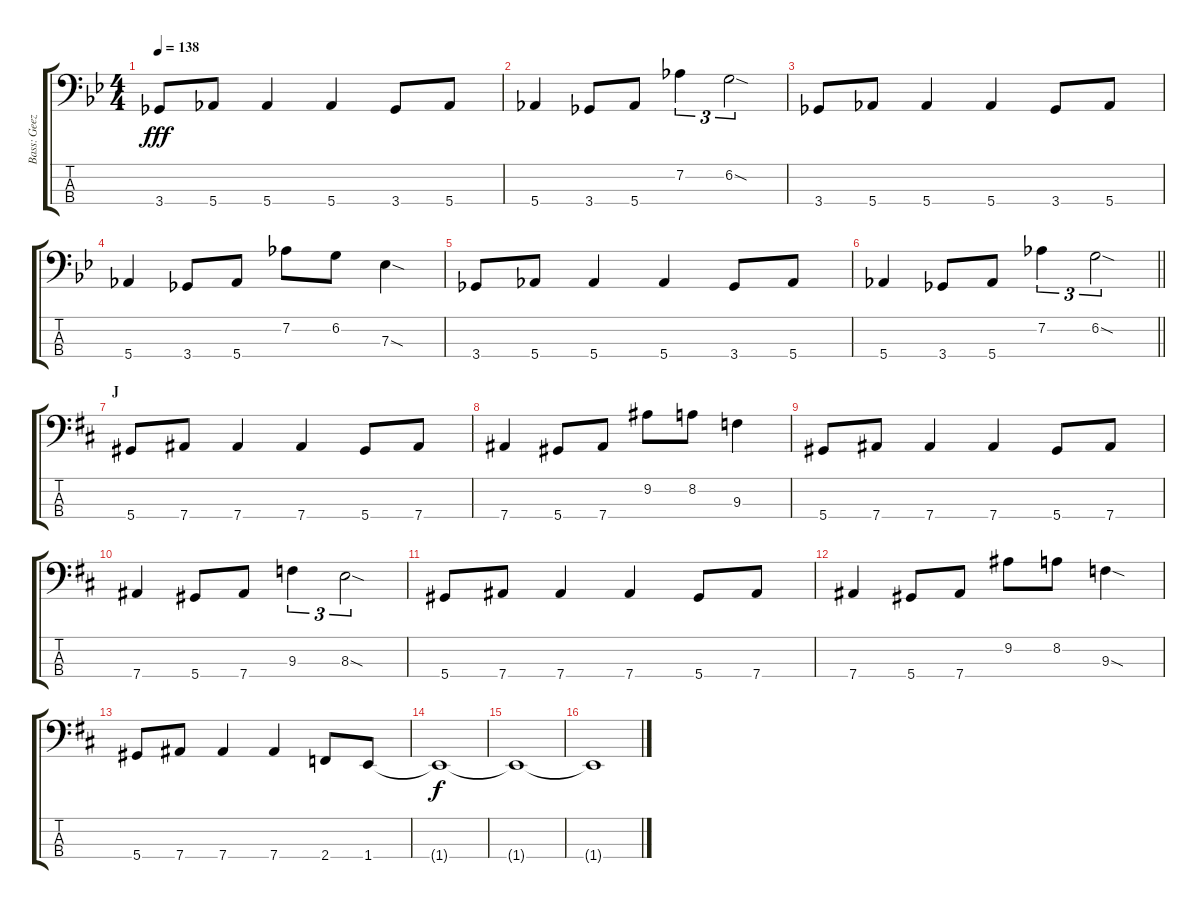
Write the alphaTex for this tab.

\track ("Bass: Geezer" "Bass: Geez") {instrument electricbassfinger}
\staff {score tabs}
\tuning (Gb2 Db2 Ab1 Eb1) {hide}
\ts (4 4)
\tempo 138
\clef f4
\ks bb
3.4.8{dy fff} 5.4.8 5.4.4 5.4.4 3.4.8 5.4.8 |
5.4.4 3.4.8 5.4.8 7.2.4{tu (3 2)} 6.2{sod}.2{tu (3 2)} |
3.4.8 5.4.8 5.4.4 5.4.4 3.4.8 5.4.8 |
5.4.4 3.4.8 5.4.8 7.2.8 6.2.8 7.3{sod}.4 |
3.4.8 5.4.8 5.4.4 5.4.4 3.4.8 5.4.8 |
\barLineRight lightlight
5.4.4 3.4.8 5.4.8 7.2.4{tu (3 2)} 6.2{sod}.2{tu (3 2)} |
\section ("" "J")
\ks d
5.4.8 7.4.8 7.4.4 7.4.4 5.4.8 7.4.8 |
7.4.4 5.4.8 7.4.8 9.2.8 8.2.8 9.3.4 |
5.4.8 7.4.8 7.4.4 7.4.4 5.4.8 7.4.8 |
7.4.4 5.4.8 7.4.8 9.3.4{tu (3 2)} 8.3{sod}.2{tu (3 2)} |
5.4.8 7.4.8 7.4.4 7.4.4 5.4.8 7.4.8 |
7.4.4 5.4.8 7.4.8 9.2.8 8.2.8 9.3{sod}.4 |
5.4.8 7.4.8 7.4.4 7.4.4 2.4.8 1.4.8 |
1.4{t}.1{dy f} |
1.4{t}.1 |
1.4{t}.1
